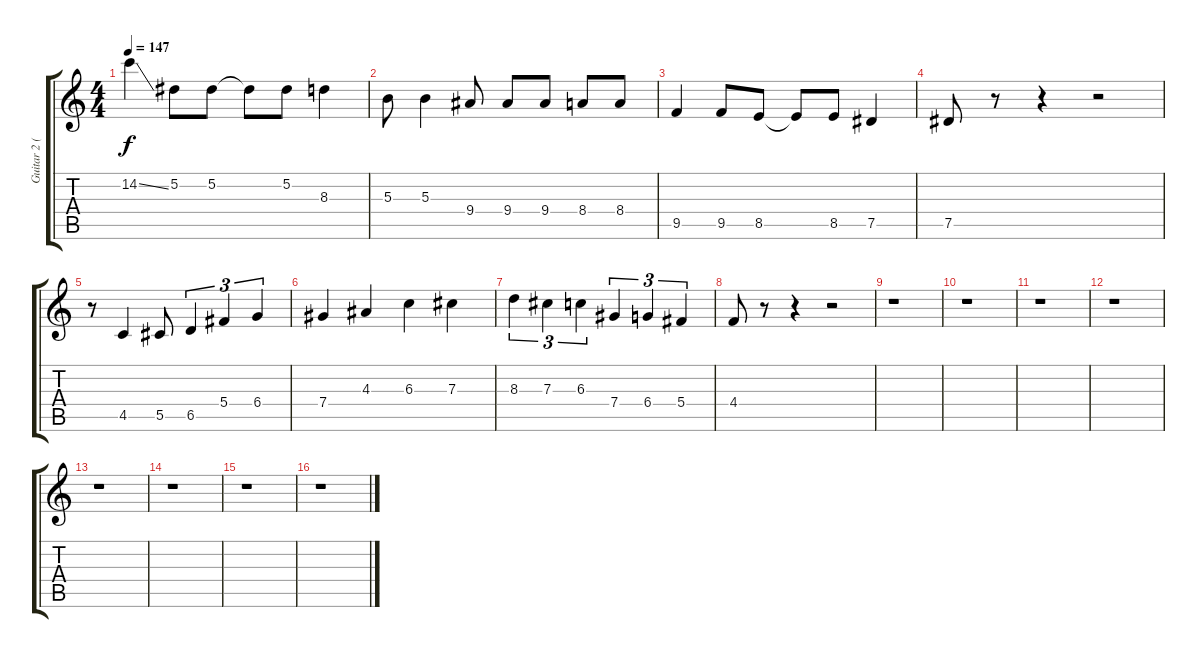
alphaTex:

\track ("Guitar 2 (Clean)" "Guitar 2 (") {instrument electricguitarclean}
\staff {score tabs}
\tuning (Eb4 Bb3 Gb3 Db3 Ab2 Eb2) {hide}
\ts (4 4)
\tempo 147
\clef g2
\ks c
14.2{ss}.4{dy f instrument electricguitarclean} 5.2.8 5.2.8 5.2{t}.8 5.2.8 8.3.4 |
5.3.8 5.3.4 9.4.8 9.4.8 9.4.8 8.4.8 8.4.8 |
9.5.4 9.5.8 8.5.8 8.5{t}.8 8.5.8 7.5.4 |
7.5.8 r.8 r.4 r.2 |
r.8 4.5.4 5.5.8 6.5.4{tu (3 2)} 5.4.4{tu (3 2)} 6.4.4{tu (3 2)} |
7.4.4 4.3.4 6.3.4 7.3.4 |
8.3.4{tu (3 2)} 7.3.4{tu (3 2)} 6.3.4{tu (3 2)} 7.4.4{tu (3 2)} 6.4.4{tu (3 2)} 5.4.4{tu (3 2)} |
4.4.8 r.8 r.4 r.2 |
r.1 |
r.1 |
r.1 |
r.1 |
r.1 |
r.1 |
r.1 |
r.1
